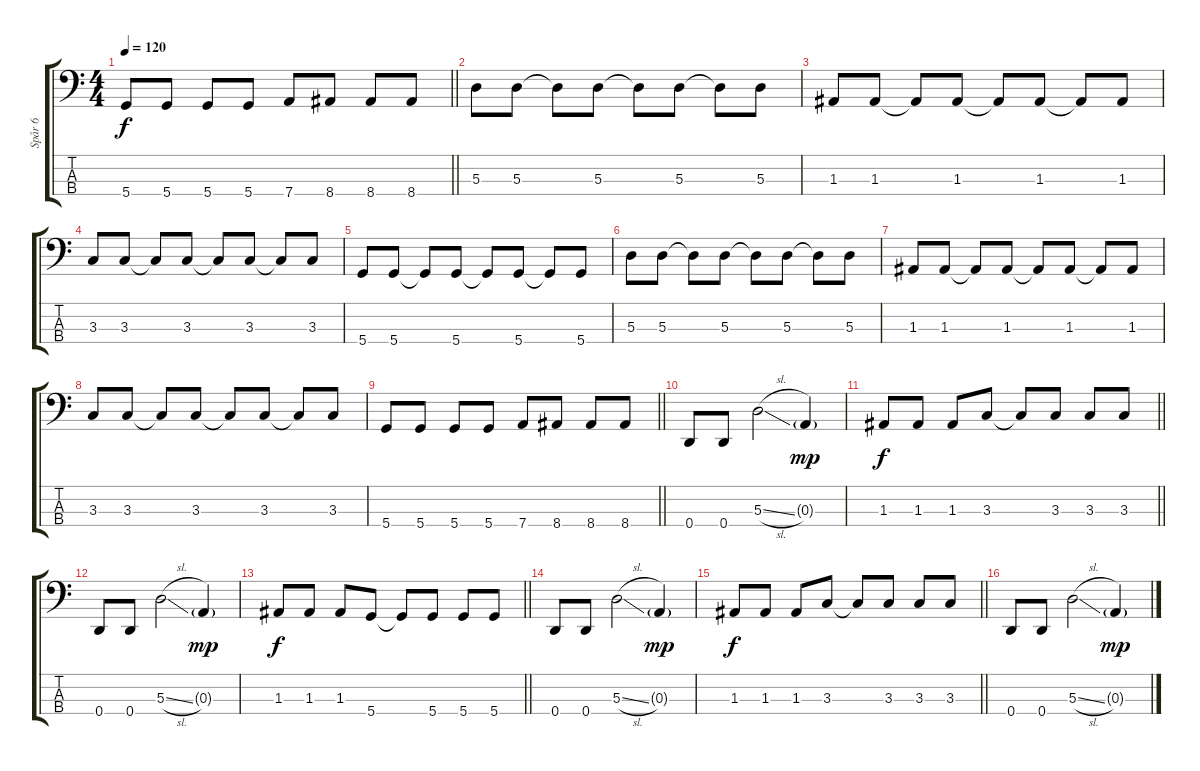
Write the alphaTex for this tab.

\track ("Spår 6" "Spår 6") {instrument electricbassfinger}
\staff {score tabs}
\tuning (G2 D2 A1 D1) {hide}
\ts (4 4)
\tempo 120
\clef f4
\barLineRight lightlight
\ks c
5.4.8{dy f} 5.4.8 5.4.8 5.4.8 7.4.8 8.4.8 8.4.8 8.4.8 |
5.3.8 5.3.8 5.3{t}.8 5.3.8 5.3{t}.8 5.3.8 5.3{t}.8 5.3.8 |
1.3.8 1.3.8 1.3{t}.8 1.3.8 1.3{t}.8 1.3.8 1.3{t}.8 1.3.8 |
3.3.8 3.3.8 3.3{t}.8 3.3.8 3.3{t}.8 3.3.8 3.3{t}.8 3.3.8 |
5.4.8 5.4.8 5.4{t}.8 5.4.8 5.4{t}.8 5.4.8 5.4{t}.8 5.4.8 |
5.3.8 5.3.8 5.3{t}.8 5.3.8 5.3{t}.8 5.3.8 5.3{t}.8 5.3.8 |
1.3.8 1.3.8 1.3{t}.8 1.3.8 1.3{t}.8 1.3.8 1.3{t}.8 1.3.8 |
3.3.8 3.3.8 3.3{t}.8 3.3.8 3.3{t}.8 3.3.8 3.3{t}.8 3.3.8 |
\barLineRight lightlight
5.4.8 5.4.8 5.4.8 5.4.8 7.4.8 8.4.8 8.4.8 8.4.8 |
0.4.8 0.4.8 5.3{sl}.2 0.3{g}.4{dy mp} |
\barLineRight lightlight
1.3.8{dy f} 1.3.8 1.3.8 3.3.8 3.3{t}.8 3.3.8 3.3.8 3.3.8 |
0.4.8 0.4.8 5.3{sl}.2 0.3{g}.4{dy mp} |
\barLineRight lightlight
1.3.8{dy f} 1.3.8 1.3.8 5.4.8 5.4{t}.8 5.4.8 5.4.8 5.4.8 |
0.4.8 0.4.8 5.3{sl}.2 0.3{g}.4{dy mp} |
\barLineRight lightlight
1.3.8{dy f} 1.3.8 1.3.8 3.3.8 3.3{t}.8 3.3.8 3.3.8 3.3.8 |
0.4.8 0.4.8 5.3{sl}.2 0.3{g}.4{dy mp}
